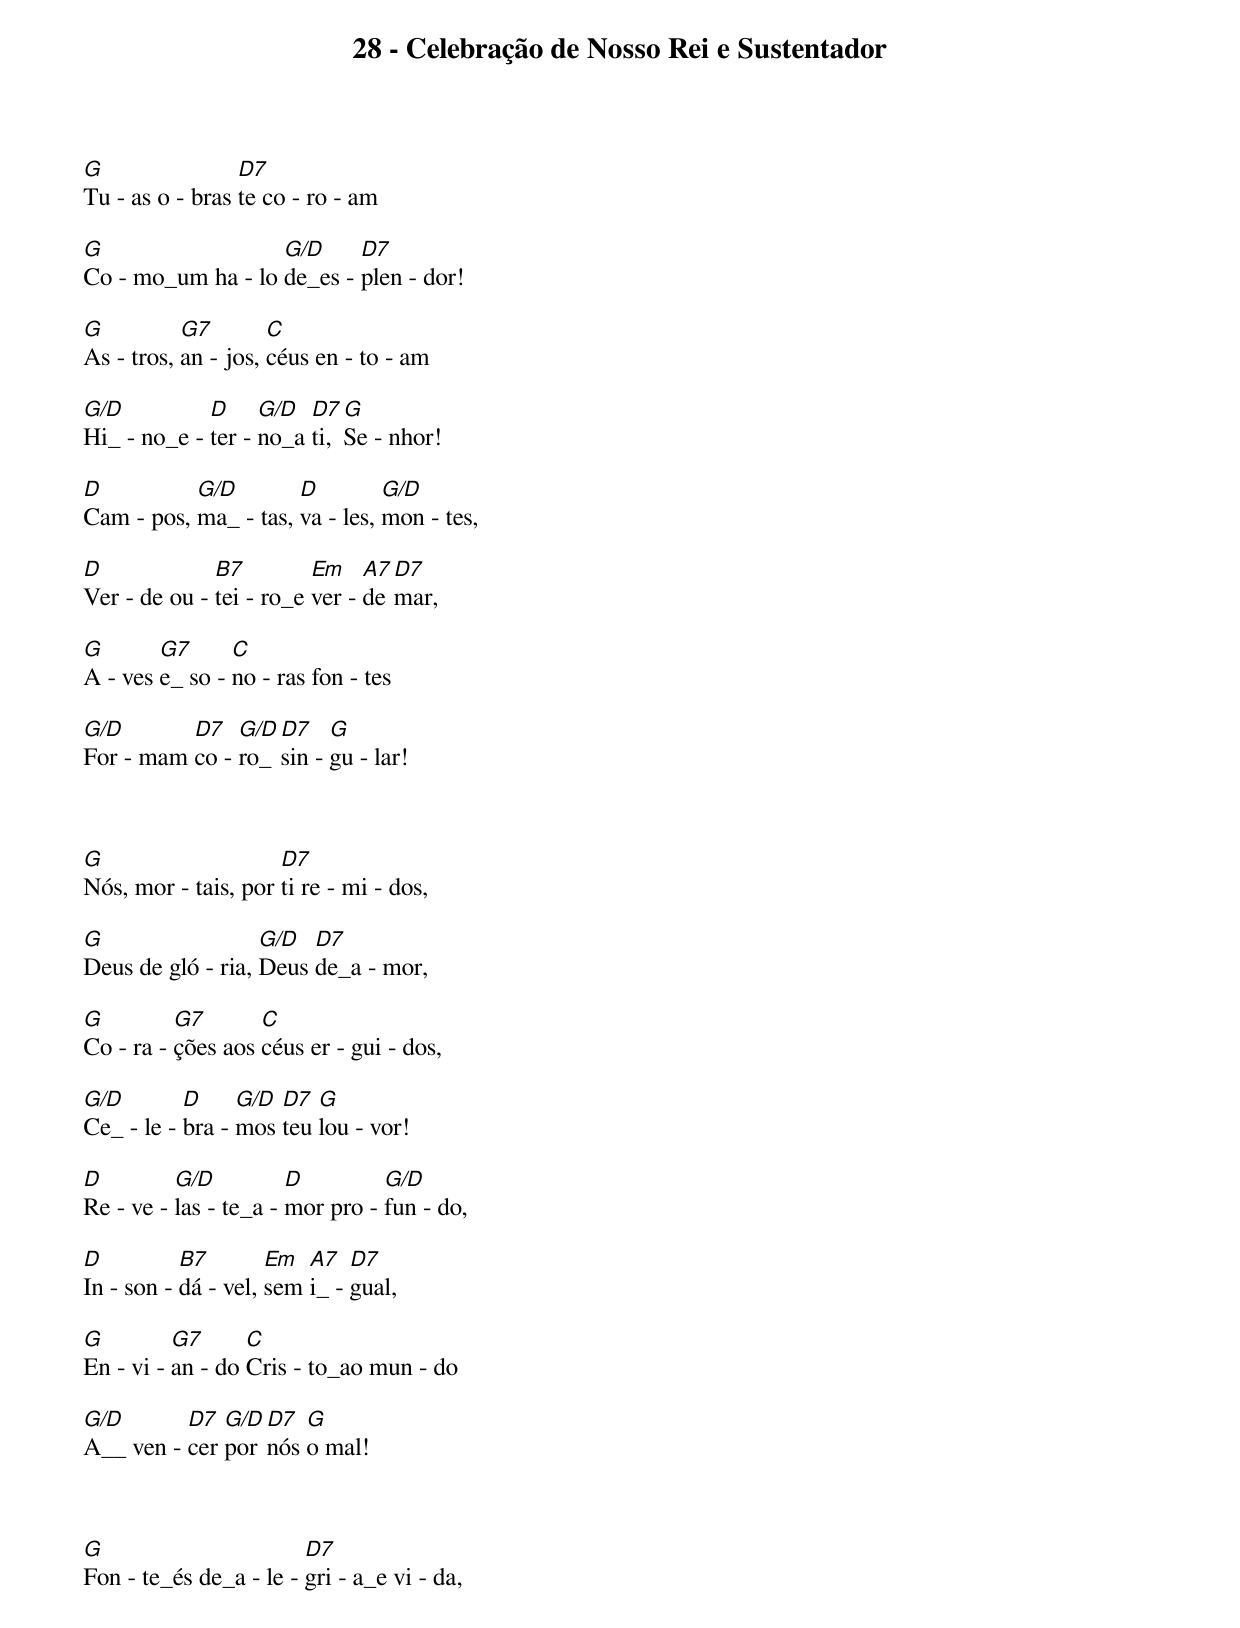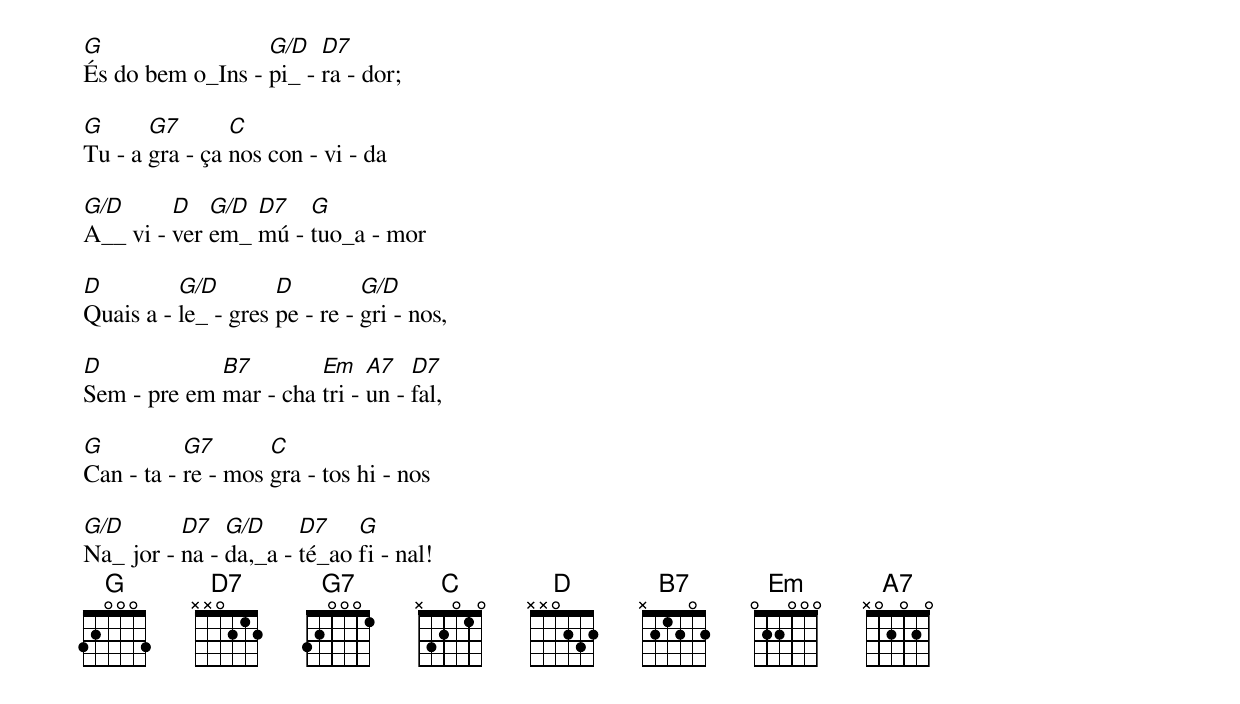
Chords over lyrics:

28 - Celebração de Nosso Rei e Sustentador

G                D7
Tu - as o - bras te co - ro - am

G                  G/D     D7
Co - mo_um ha - lo de_es - plen - dor!

G          G7        C
As - tros, an - jos, céus en - to - am

G/D          D     G/D  D7  G
Hi_ - no_e - ter - no_a ti, Se - nhor!

D          G/D        D         G/D
Cam - pos, ma_ - tas, va - les, mon - tes,

D             B7         Em    A7 D7
Ver - de ou - tei - ro_e ver - de mar,

G       G7      C
A - ves e_ so - no - ras fon - tes

G/D       D7   G/D D7    G
For - mam co - ro_ sin - gu - lar!



G                    D7
Nós, mor - tais, por ti re - mi - dos,

G                  G/D  D7
Deus de gló - ria, Deus de_a - mor,

G         G7       C
Co - ra - ções aos céus er - gui - dos,

G/D        D     G/D D7  G
Ce_ - le - bra - mos teu lou - vor!

D         G/D          D         G/D
Re - ve - las - te_a - mor pro - fun - do,

D          B7        Em  A7   D7
In - son - dá - vel, sem i_ - gual,

G         G7      C
En - vi - an - do Cris - to_ao mun - do

G/D       D7  G/D D7  G
A__ ven - cer por nós o mal!



G                       D7
Fon - te_és de_a - le - gri - a_e vi - da,

G                 G/D   D7
És do bem o_Ins - pi_ - ra - dor;

G      G7       C
Tu - a gra - ça nos con - vi - da

G/D      D   G/D D7   G
A__ vi - ver em_ mú - tuo_a - mor

D         G/D        D         G/D
Quais a - le_ - gres pe - re - gri - nos,

D            B7        Em    A7   D7
Sem - pre em mar - cha tri - un - fal,

G          G7       C
Can - ta - re - mos gra - tos hi - nos

G/D       D7   G/D     D7    G
Na_ jor - na - da,_a - té_ao fi - nal!
